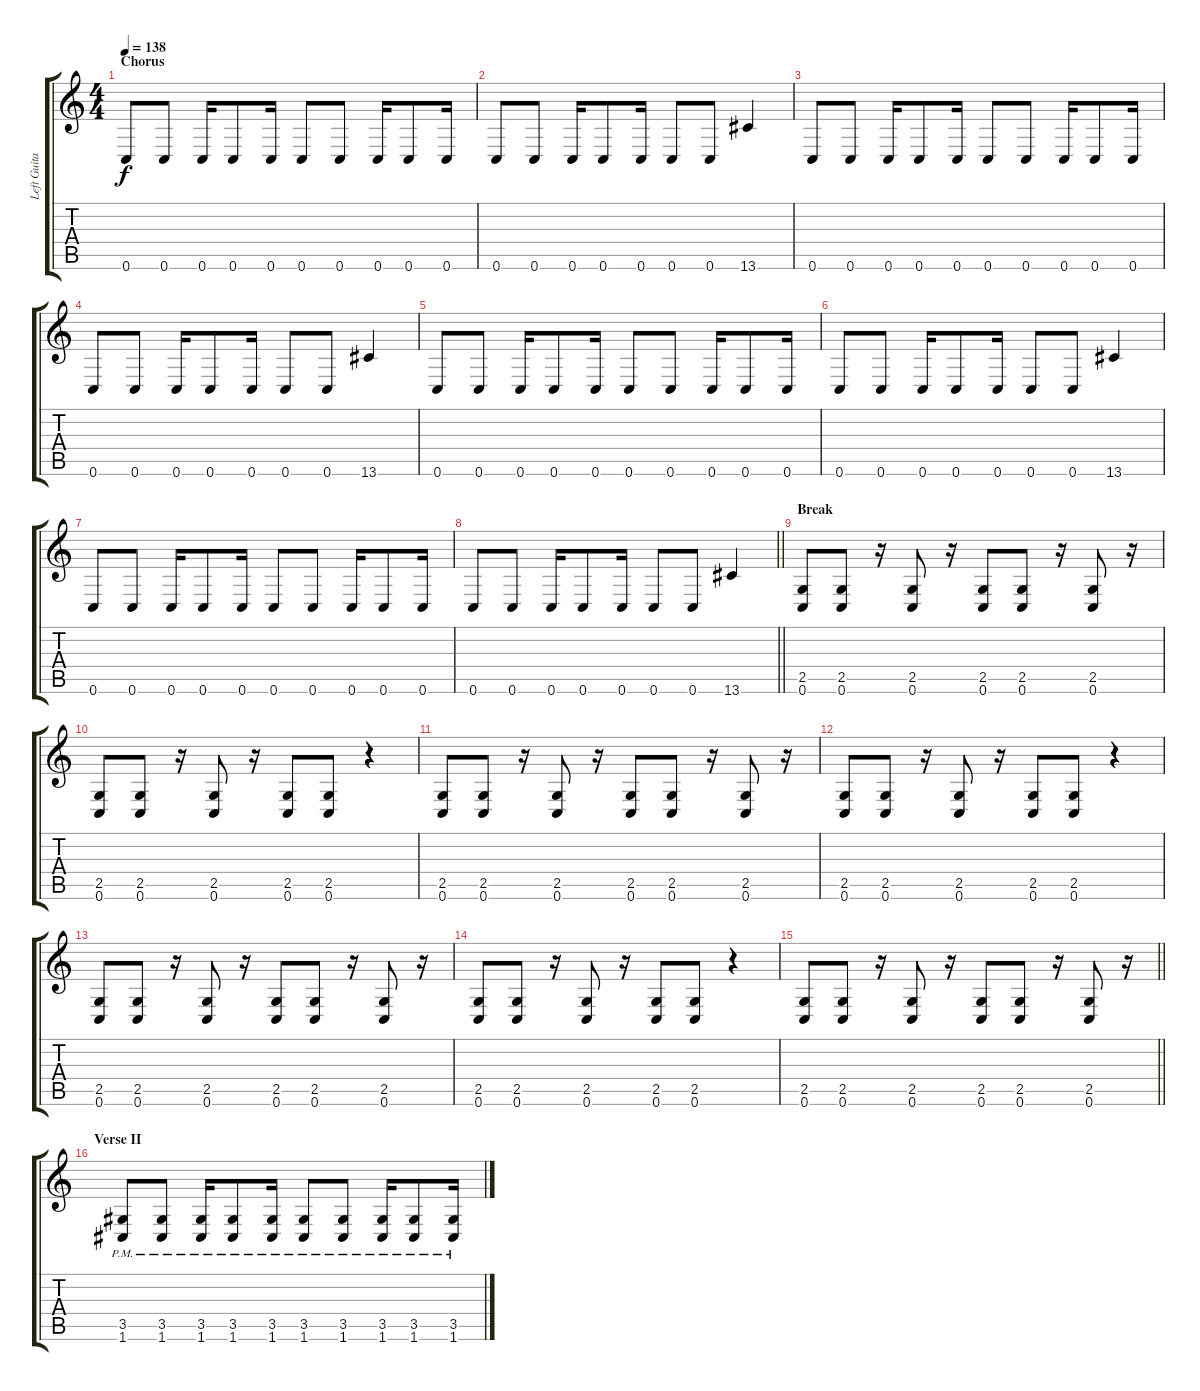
\track ("Left Guitar" "Left Guita") {instrument overdrivenguitar}
\staff {score tabs}
\tuning (C4 G3 Eb3 Bb2 F2 C2) {hide}
\ts (4 4)
\section ("" "Chorus")
\tempo 138
\clef g2
\ks c
0.6.8{dy f} 0.6.8 0.6.16 0.6.8 0.6.16 0.6.8 0.6.8 0.6.16 0.6.8 0.6.16 |
0.6.8 0.6.8 0.6.16 0.6.8 0.6.16 0.6.8 0.6.8 13.6.4 |
0.6.8 0.6.8 0.6.16 0.6.8 0.6.16 0.6.8 0.6.8 0.6.16 0.6.8 0.6.16 |
0.6.8 0.6.8 0.6.16 0.6.8 0.6.16 0.6.8 0.6.8 13.6.4 |
0.6.8 0.6.8 0.6.16 0.6.8 0.6.16 0.6.8 0.6.8 0.6.16 0.6.8 0.6.16 |
0.6.8 0.6.8 0.6.16 0.6.8 0.6.16 0.6.8 0.6.8 13.6.4 |
0.6.8 0.6.8 0.6.16 0.6.8 0.6.16 0.6.8 0.6.8 0.6.16 0.6.8 0.6.16 |
\barLineRight lightlight
0.6.8 0.6.8 0.6.16 0.6.8 0.6.16 0.6.8 0.6.8 13.6.4 |
\section ("" "Break")
(2.5 0.6).8 (2.5 0.6).8 r.16 (2.5 0.6).8 r.16 (2.5 0.6).8 (2.5 0.6).8 r.16 (2.5 0.6).8 r.16 |
(2.5 0.6).8 (2.5 0.6).8 r.16 (2.5 0.6).8 r.16 (2.5 0.6).8 (2.5 0.6).8 r.4 |
(2.5 0.6).8 (2.5 0.6).8 r.16 (2.5 0.6).8 r.16 (2.5 0.6).8 (2.5 0.6).8 r.16 (2.5 0.6).8 r.16 |
(2.5 0.6).8 (2.5 0.6).8 r.16 (2.5 0.6).8 r.16 (2.5 0.6).8 (2.5 0.6).8 r.4 |
(2.5 0.6).8 (2.5 0.6).8 r.16 (2.5 0.6).8 r.16 (2.5 0.6).8 (2.5 0.6).8 r.16 (2.5 0.6).8 r.16 |
(2.5 0.6).8 (2.5 0.6).8 r.16 (2.5 0.6).8 r.16 (2.5 0.6).8 (2.5 0.6).8 r.4 |
\barLineRight lightlight
(2.5 0.6).8 (2.5 0.6).8 r.16 (2.5 0.6).8 r.16 (2.5 0.6).8 (2.5 0.6).8 r.16 (2.5 0.6).8 r.16 |
\section ("" "Verse II")
(3.5{pm} 1.6{pm}).8 (3.5{pm} 1.6{pm}).8 (3.5{pm} 1.6{pm}).16 (3.5{pm} 1.6{pm}).8 (3.5{pm} 1.6{pm}).16 (3.5{pm} 1.6{pm}).8 (3.5{pm} 1.6{pm}).8 (3.5{pm} 1.6{pm}).16 (3.5{pm} 1.6{pm}).8 (3.5{pm} 1.6{pm}).16
